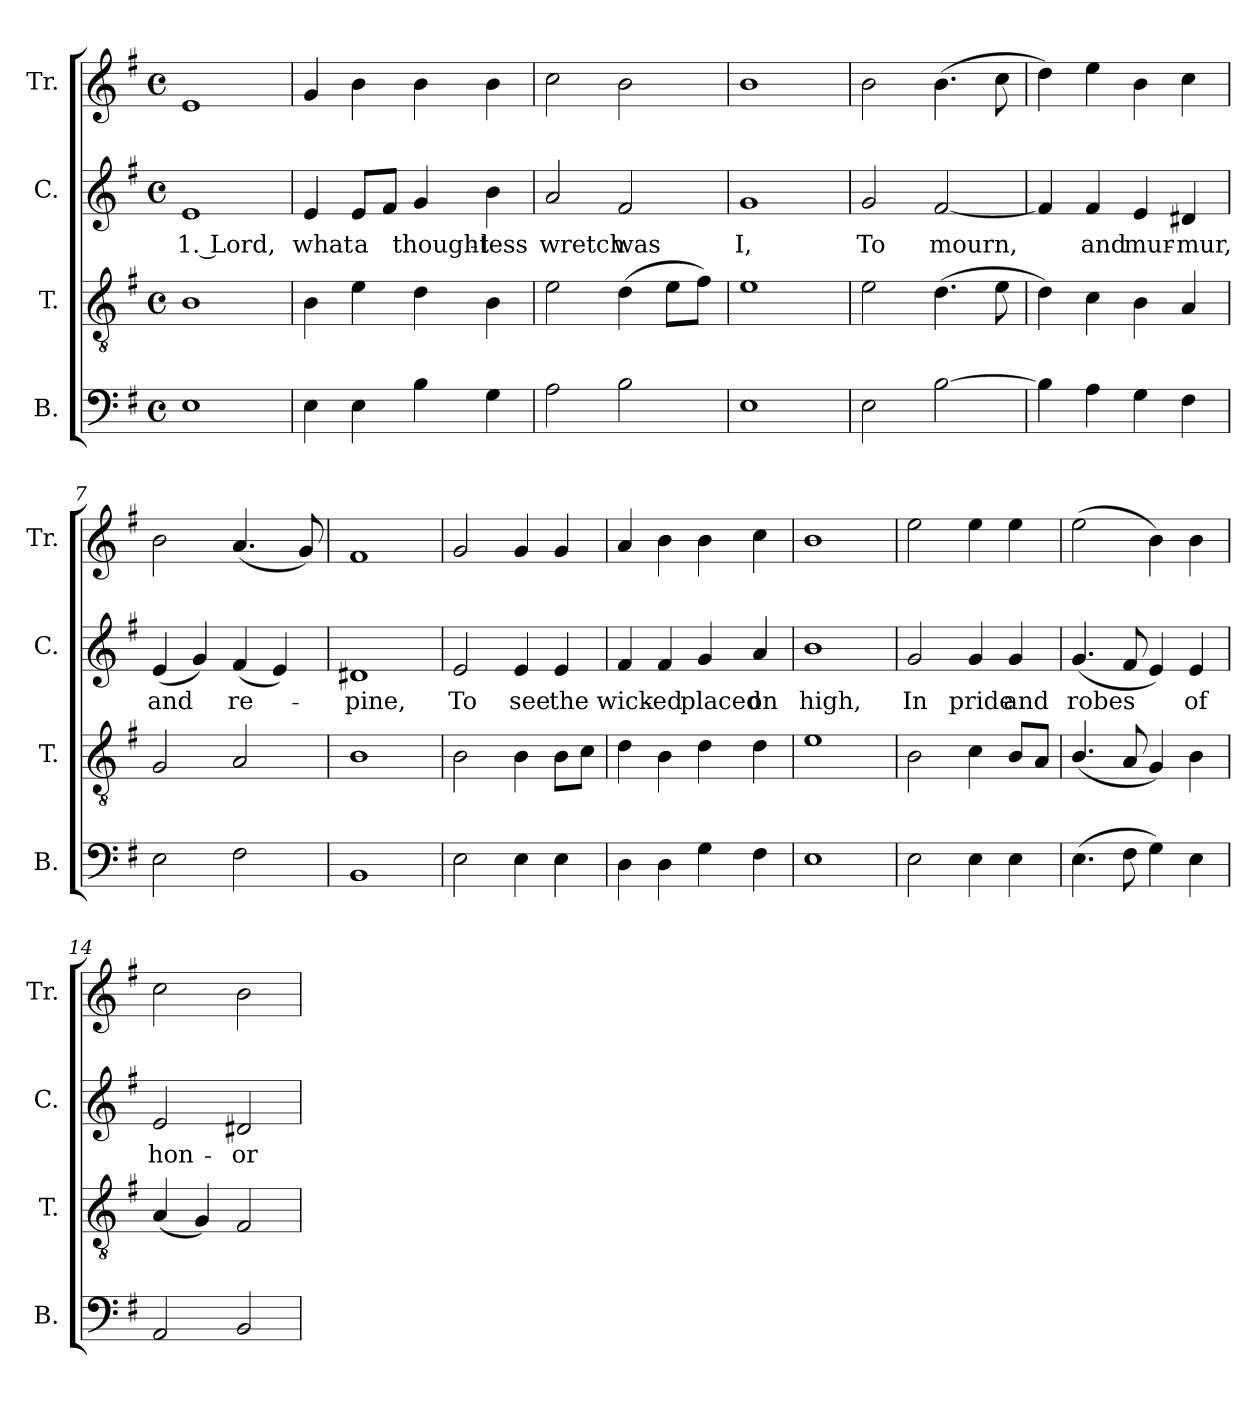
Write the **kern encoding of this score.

**kern	**kern	**kern	**text	**kern
*part4	*part3	*part2	*part2	*part1
*staff4	*staff3	*staff2	*staff2	*staff1
*I"B.	*I"T.	*I"C.	*	*I"Tr.
*I'B.	*I'T.	*I'C.	*	*I'Tr.
*clefF4	*clefGv2	*clefG2	*	*clefG2
*k[f#]	*k[f#]	*k[f#]	*	*k[f#]
*G:	*G:	*G:	*	*G:
*M4/4	*M4/4	*M4/4	*	*M4/4
*met(c)	*met(c)	*met(c)	*	*met(c)
=1	=1	=1	=1	=1
1E	1B	1e	1. Lord,	1e
=2	=2	=2	=2	=2
4E\	4B\	4e/	what	4g/
4E\	4e\	8e/L	a	4b\
.	.	8f#/J	.	.
4B\	4d\	4g/	thought-	4b\
4G\	4B\	4b\	-less	4b\
=3	=3	=3	=3	=3
2A\	2e\	2a/	wretch	2cc\
2B\	(4d\	2f#/	was	2b\
.	8e\L	.	.	.
.	8f#\J)	.	.	.
=4	=4	=4	=4	=4
1E	1e	1g	I,	1b
=5	=5	=5	=5	=5
2E\	2e\	2g/	To	2b\
[2B\	(4.d\	[2f#/	mourn,	(4.b\
.	8e\	.	.	8cc\
=6	=6	=6	=6	=6
4B\]	4d\)	4f#/]	.	4dd\)
4A\	4c\	4f#/	and	4ee\
4G\	4B\	4e/	mur-	4b\
4F#\	4A/	4d#X/	-mur,	4cc\
=7	=7	=7	=7	=7
2E\	2G/	(4e/	and	2b\
.	.	4g/)	.	.
2F#\	2A/	(4f#/	re-	(4.a/
.	.	4e/)	.	.
.	.	.	.	8g/)
=8	=8	=8	=8	=8
1BB	1B	1d#X	-pine,	1f#
!!LO:LB:g=z
=9	=9	=9	=9	=9
2E\	2B\	2e/	To	2g/
4E\	4B\	4e/	see	4g/
4E\	8B\L	4e/	the	4g/
.	8c\J	.	.	.
=10	=10	=10	=10	=10
4D\	4d\	4f#/	wick-	4a/
4D\	4B\	4f#/	-ed	4b\
4G\	4d\	4g/	placed	4b\
4F#\	4d\	4a/	on	4cc\
=11	=11	=11	=11	=11
1E	1e	1b	high,	1b
=12	=12	=12	=12	=12
2E\	2B\	2g/	In	2ee\
4E\	4c\	4g/	pride	4ee\
4E\	8B/L	4g/	and	4ee\
.	8A/J	.	.	.
=13	=13	=13	=13	=13
(4.E\	(4.B/	(4.g/	robes	(2ee\
8F#\	8A/	8f#/	.	.
4G\)	4G/)	4e/)	.	4b\)
4E\	4B\	4e/	of	4b\
=14	=14	=14	=14	=14
2AA/	(4A/	2e/	hon-	2cc\
.	4G/)	.	.	.
2BB/	2F#/	2d#X/	-or	2b\
=	=	=	=	=
*-	*-	*-	*-	*-
